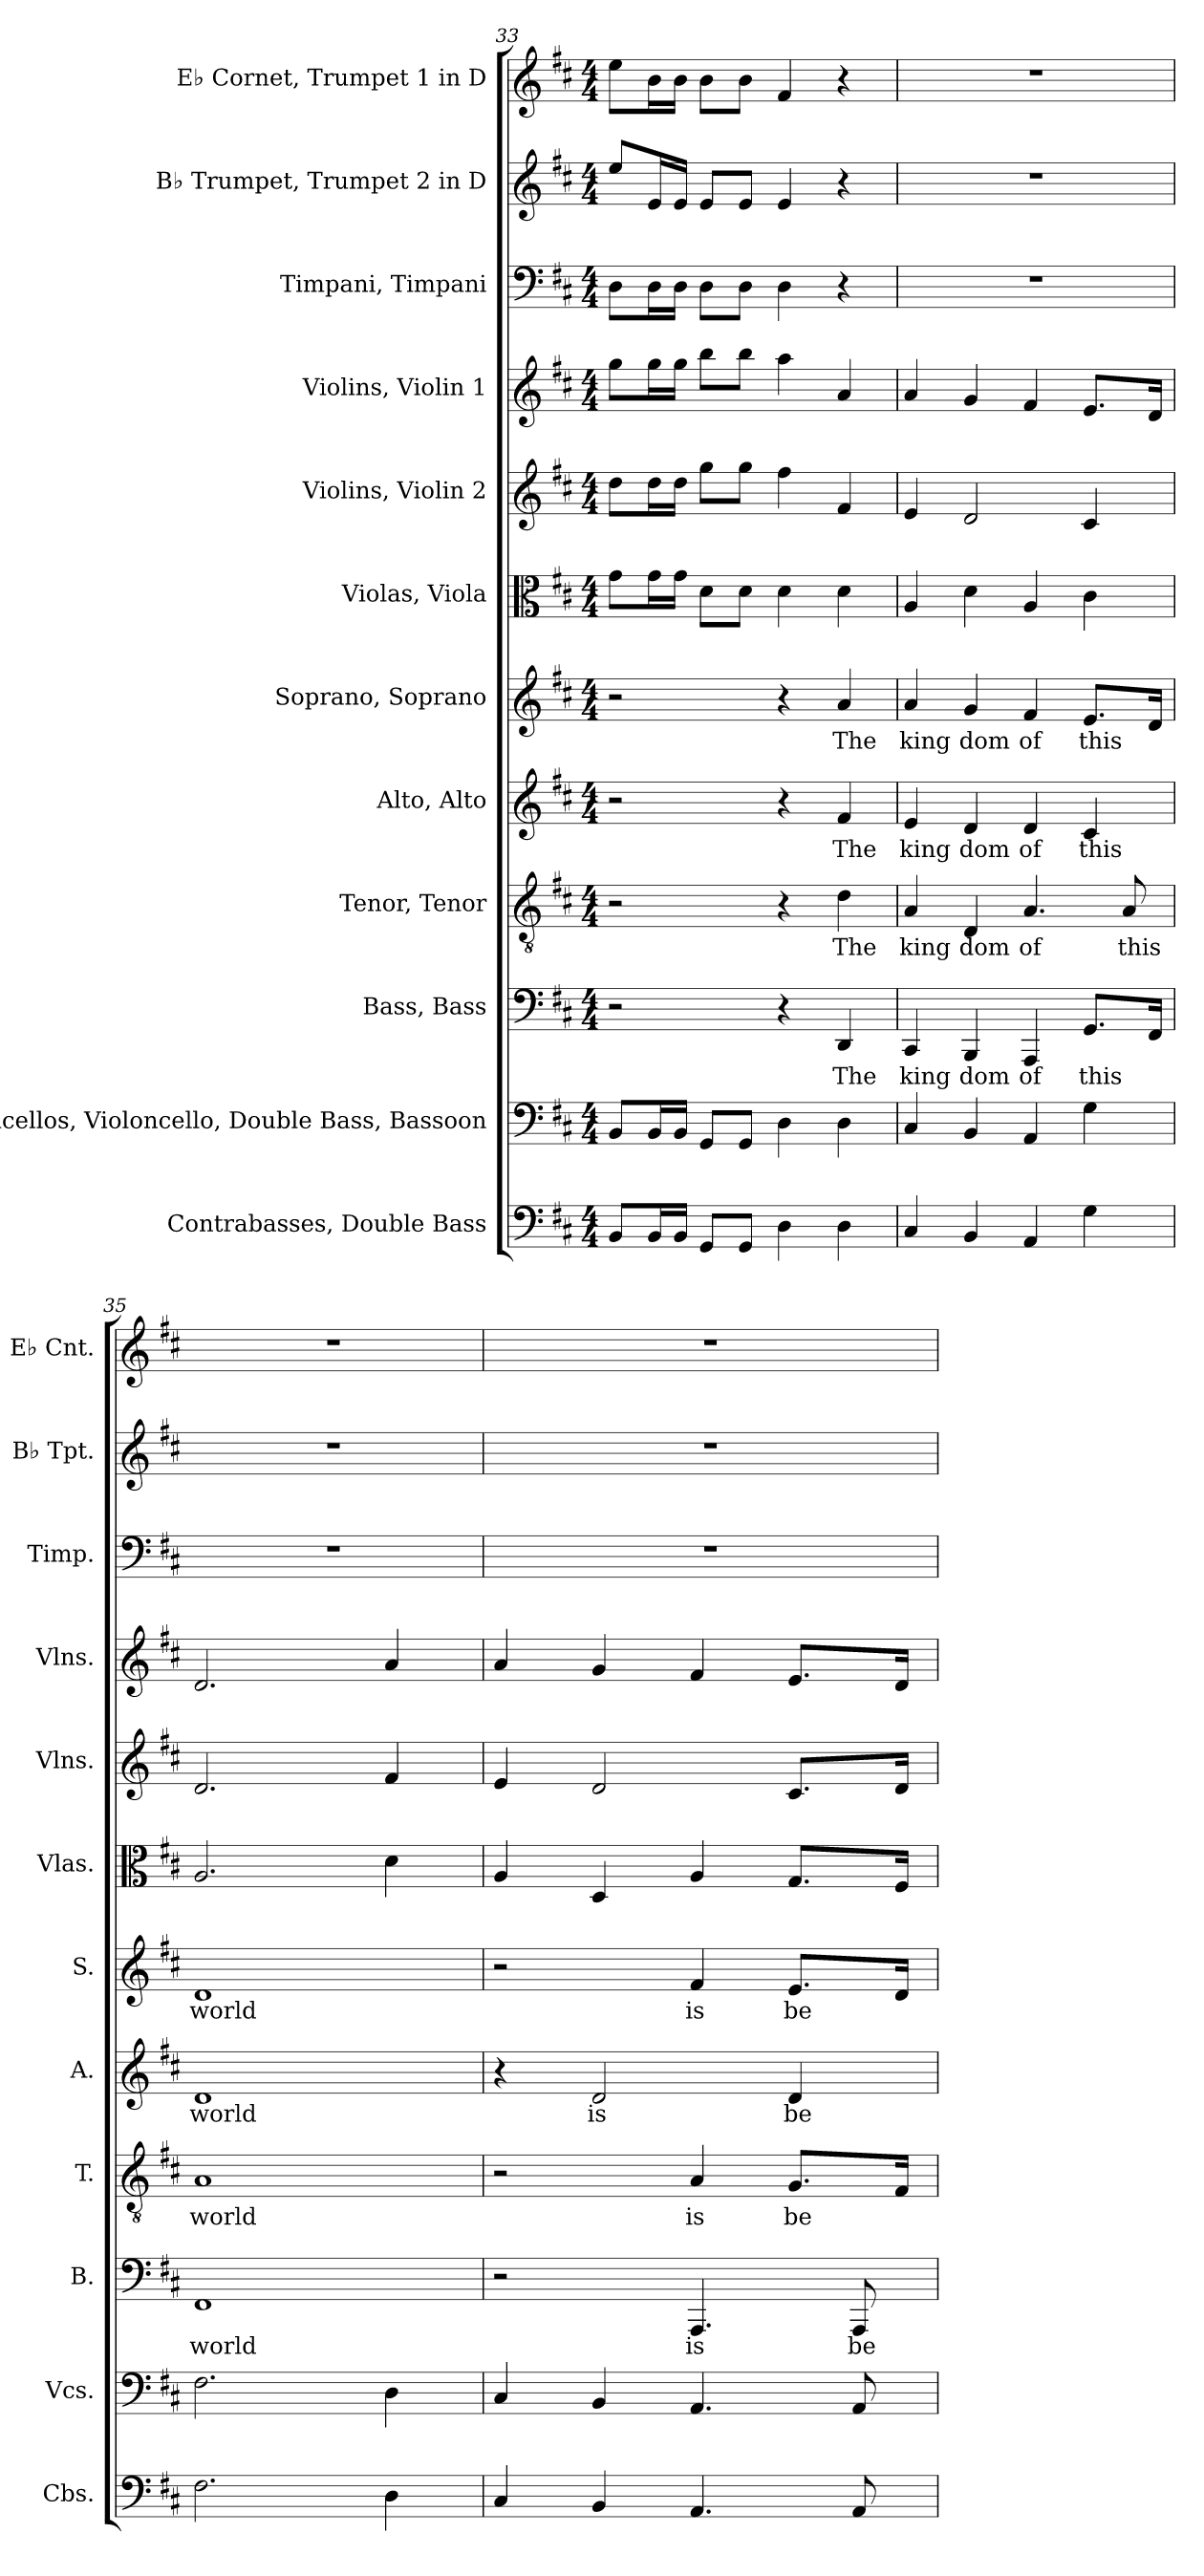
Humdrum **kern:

**kern	**kern	**kern	**text	**kern	**text	**kern	**text	**kern	**text	**kern	**kern	**kern	**kern	**kern	**kern
*part12	*part11	*part10	*part10	*part9	*part9	*part8	*part8	*part7	*part7	*part6	*part5	*part4	*part3	*part2	*part1
*staff12	*staff11	*staff10	*staff10	*staff9	*staff9	*staff8	*staff8	*staff7	*staff7	*staff6	*staff5	*staff4	*staff3	*staff2	*staff1
*I"Contrabasses, Double Bass	*I"Violoncellos, Violoncello, Double Bass, Bassoon	*I"Bass, Bass	*	*I"Tenor, Tenor	*	*I"Alto, Alto	*	*I"Soprano, Soprano	*	*I"Violas, Viola	*I"Violins, Violin 2	*I"Violins, Violin 1	*I"Timpani, Timpani	*I"B♭ Trumpet, Trumpet 2 in D	*I"E♭ Cornet, Trumpet 1 in D
*I'Cbs.	*I'Vcs.	*I'B.	*	*I'T.	*	*I'A.	*	*I'S.	*	*I'Vlas.	*I'Vlns.	*I'Vlns.	*I'Timp.	*I'B♭ Tpt.	*I'E♭ Cnt.
!!LO:PB:g=z
*clefF4	*clefF4	*clefF4	*	*clefGv2	*	*clefG2	*	*clefG2	*	*clefC3	*clefG2	*clefG2	*clefF4	*clefG2	*clefG2
*ITrd7c12	*	*	*	*	*	*	*	*	*	*	*	*	*	*ITrd1c2	*ITrd-2c-3
*k[f#c#]	*k[f#c#]	*k[f#c#]	*	*k[f#c#]	*	*k[f#c#]	*	*k[f#c#]	*	*k[f#c#]	*k[f#c#]	*k[f#c#]	*k[f#c#]	*k[]	*k[b-]
*M4/4	*M4/4	*M4/4	*	*M4/4	*	*M4/4	*	*M4/4	*	*M4/4	*M4/4	*M4/4	*M4/4	*M4/4	*M4/4
=33	=33	=33	=33	=33	=33	=33	=33	=33	=33	=33	=33	=33	=33	=33	=33
8BBB/L	8BB/L	2r	.	2r	.	2r	.	2r	.	8g\L	8dd\L	8gg\L	8D\L	8dd/L	8gg\L
16BBB/L	16BB/L	.	.	.	.	.	.	.	.	16g\L	16dd\L	16gg\L	16D\L	16d/L	16dd\L
16BBB/JJ	16BB/JJ	.	.	.	.	.	.	.	.	16g\JJ	16dd\JJ	16gg\JJ	16D\JJ	16d/JJ	16dd\JJ
8GGG/L	8GG/L	.	.	.	.	.	.	.	.	8d\L	8gg\L	8bb\L	8D\L	8d/L	8dd\L
8GGG/J	8GG/J	.	.	.	.	.	.	.	.	8d\J	8gg\J	8bb\J	8D\J	8d/J	8dd\J
4DD\	4D\	4r	.	4r	.	4r	.	4r	.	4d\	4ff#\	4aa\	4D\	4d/	4a/
!	!	!	!LO:LY:b	!	!LO:LY:b	!	!LO:LY:b	!	!LO:LY:b	!	!	!	!	!	!
4DD\	4D\	4DD/	The	4d\	The	4f#/	The	4a/	The	4d\	4f#/	4a/	4r	4r	4r
=34	=34	=34	=34	=34	=34	=34	=34	=34	=34	=34	=34	=34	=34	=34	=34
!	!	!	!LO:LY:b	!	!LO:LY:b	!	!LO:LY:b	!	!LO:LY:b	!	!	!	!	!	!
4CC#/	4C#/	4CC#/	king	4A/	king	4e/	king	4a/	king	4A/	4e/	4a/	1r	1r	1r
!	!	!	!LO:LY:b	!	!LO:LY:b	!	!LO:LY:b	!	!LO:LY:b	!	!	!	!	!	!
4BBB/	4BB/	4BBB/	dom	4D/	dom	4d/	dom	4g/	dom	4d\	2d/	4g/	.	.	.
!	!	!	!LO:LY:b	!	!LO:LY:b	!	!LO:LY:b	!	!LO:LY:b	!	!	!	!	!	!
4AAA/	4AA/	4AAA/	of	4.A/	of	4d/	of	4f#/	of	4A/	.	4f#/	.	.	.
!	!	!	!LO:LY:b	!	!	!	!LO:LY:b	!	!LO:LY:b	!	!	!	!	!	!
4GG\	4G\	8.GG/L	this	.	.	4c#/	this	8.e/L	this	4c#\	4c#/	8.e/L	.	.	.
!	!	!	!	!	!LO:LY:b	!	!	!	!	!	!	!	!	!	!
.	.	.	.	8A/	this	.	.	.	.	.	.	.	.	.	.
.	.	16FF#/Jk	.	.	.	.	.	16d/Jk	.	.	.	16d/Jk	.	.	.
=35	=35	=35	=35	=35	=35	=35	=35	=35	=35	=35	=35	=35	=35	=35	=35
!	!	!	!LO:LY:b	!	!LO:LY:b	!	!LO:LY:b	!	!LO:LY:b	!	!	!	!	!	!
2.FF#\	2.F#\	1FF#	world	1A	world	1d	world	1d	world	2.A/	2.d/	2.d/	1r	1r	1r
4DD\	4D\	.	.	.	.	.	.	.	.	4d\	4f#/	4a/	.	.	.
=36	=36	=36	=36	=36	=36	=36	=36	=36	=36	=36	=36	=36	=36	=36	=36
4CC#/	4C#/	2r	.	2r	.	4r	.	2r	.	4A/	4e/	4a/	1r	1r	1r
!	!	!	!	!	!	!	!LO:LY:b	!	!	!	!	!	!	!	!
4BBB/	4BB/	.	.	.	.	2d/	is	.	.	4D/	2d/	4g/	.	.	.
!	!	!	!LO:LY:b	!	!LO:LY:b	!	!	!	!LO:LY:b	!	!	!	!	!	!
4.AAA/	4.AA/	4.AAA/	is	4A/	is	.	.	4f#/	is	4A/	.	4f#/	.	.	.
!	!	!	!	!	!LO:LY:b	!	!LO:LY:b	!	!LO:LY:b	!	!	!	!	!	!
.	.	.	.	8.G/L	be	4d/	be	8.e/L	be	8.G/L	8.c#/L	8.e/L	.	.	.
!	!	!	!LO:LY:b	!	!	!	!	!	!	!	!	!	!	!	!
8AAA/	8AA/	8AAA/	be	.	.	.	.	.	.	.	.	.	.	.	.
.	.	.	.	16F#/Jk	.	.	.	16d/Jk	.	16F#/Jk	16d/Jk	16d/Jk	.	.	.
=	=	=	=	=	=	=	=	=	=	=	=	=	=	=	=
*-	*-	*-	*-	*-	*-	*-	*-	*-	*-	*-	*-	*-	*-	*-	*-
